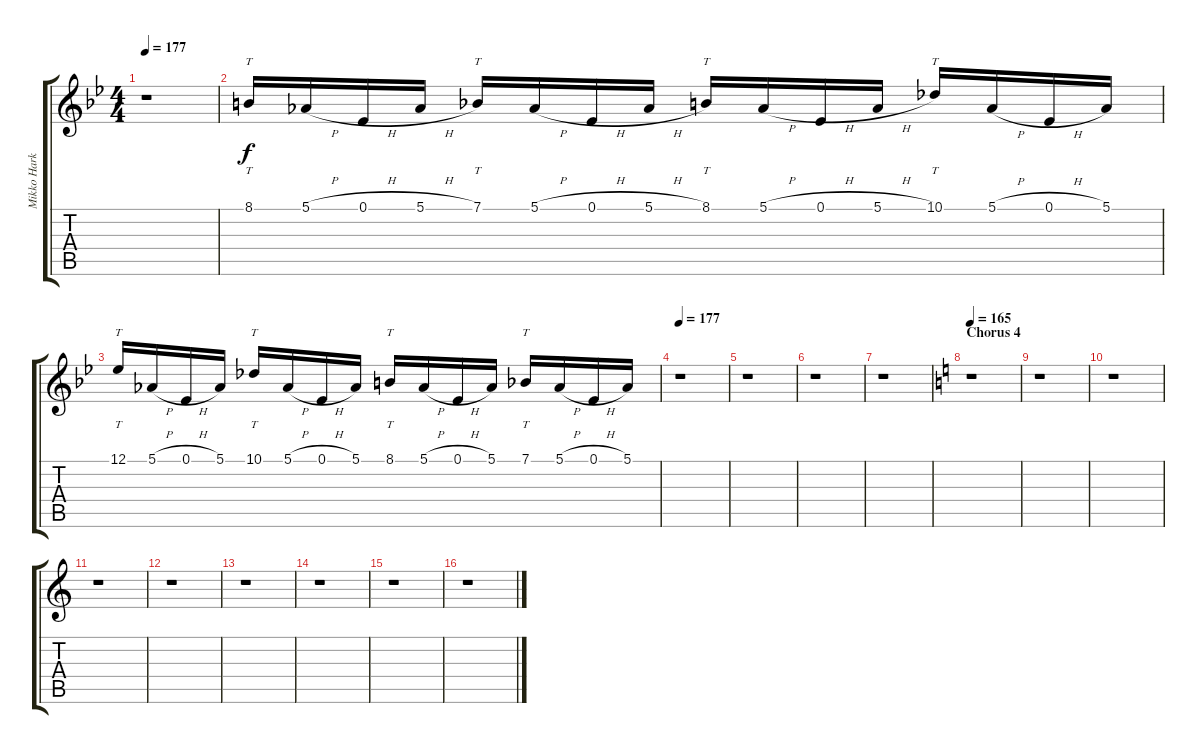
\track ("Mikko Harkin RH" "Mikko Hark") {instrument stringensemble1}
\staff {score tabs}
\tuning (Eb4 Bb3 Gb3 Db3 Ab2 Eb2) {hide}
\ts (4 4)
\tempo 177
\clef g2
\ks gminor
r.1{dy f} |
8.1.16{tt instrument harpsichord} 5.1{h}.16 0.1{h}.16 5.1{h}.16 7.1.16{tt} 5.1{h}.16 0.1{h}.16 5.1{h}.16 8.1.16{tt} 5.1{h}.16 0.1{h}.16 5.1{h}.16 10.1.16{tt} 5.1{h}.16 0.1{h}.16 5.1.16 |
12.1.16{tt} 5.1{h}.16 0.1{h}.16 5.1.16 10.1.16{tt} 5.1{h}.16 0.1{h}.16 5.1.16 8.1.16{tt} 5.1{h}.16 0.1{h}.16 5.1.16 7.1.16{tt} 5.1{h}.16 0.1{h}.16 5.1.16 |
\tempo 177
r.1 |
r.1 |
r.1 |
r.1 |
\section ("" "Chorus 4")
\tempo 165
\ks c
r.1 |
r.1 |
r.1 |
r.1 |
r.1 |
r.1 |
r.1 |
r.1 |
r.1
